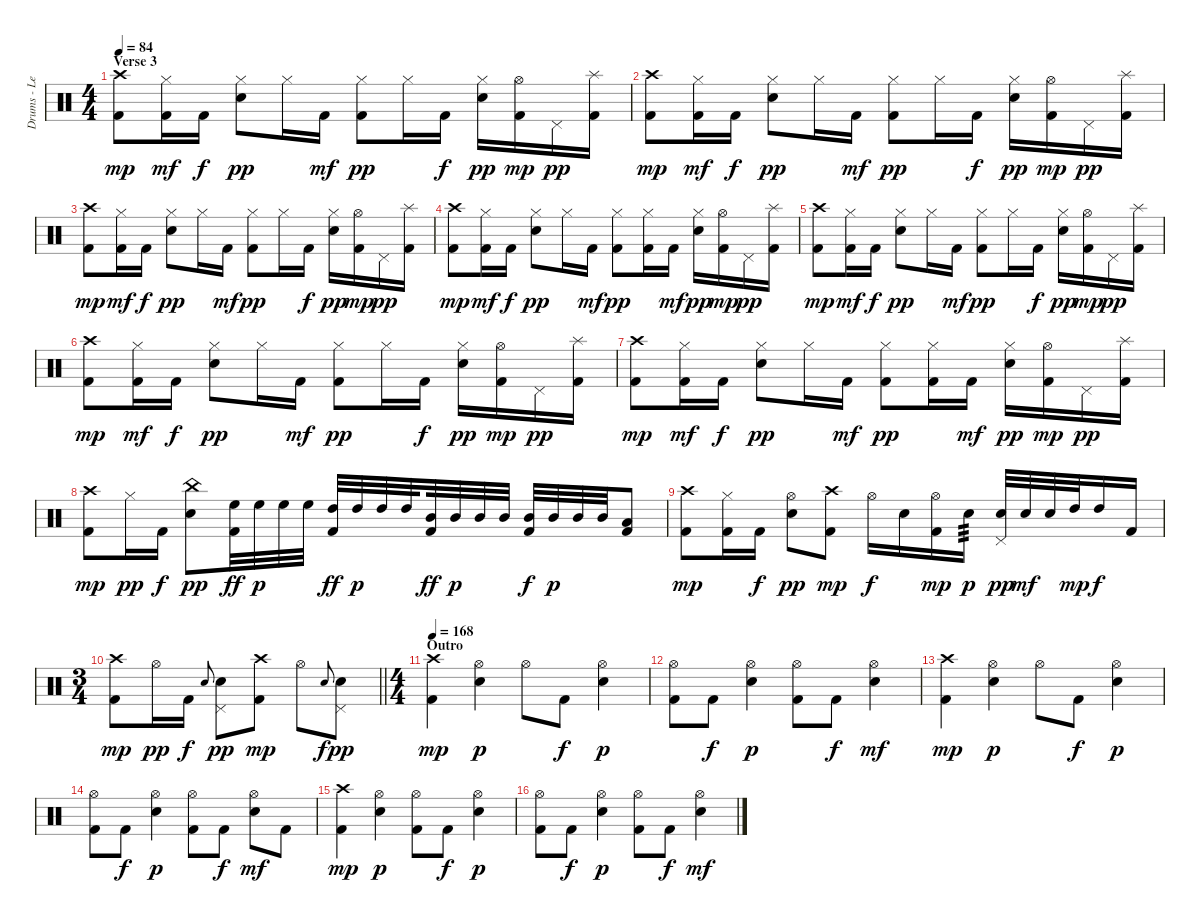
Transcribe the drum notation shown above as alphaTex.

\track ("Drums - Les Binks" "Drums - Le") {instrument percussion}
\staff {score}
\articulation defaults
\ts (4 4)
\section ("" "Verse 3")
\tempo 84
\clef neutral
\ks c
("Kick (hit) 2" "Crash high (hit)").8{dy mp} ("Hi-Hat (closed)" "Kick (hit) 2").16{dy mf} "Kick (hit) 2".16{dy f} ("Electric Snare (hit)" "Hi-Hat (closed)").8{dy pp} "Hi-Hat (closed)".16 "Kick (hit) 2".16{dy mf} ("Kick (hit) 2" "Hi-Hat (closed)").8{dy pp} "Hi-Hat (closed)".16 "Kick (hit) 2".16{dy f} ("Electric Snare (hit)" "Hi-Hat (closed)").16{dy pp} ("Kick (hit) 2" "Hi-Hat (open)").16{dy mp} "Pedal Hi-Hat (hit)".16{dy pp} ("Kick (hit) 2" "Splash (hit)").16 |
("Kick (hit) 2" "Crash high (hit)").8{dy mp} ("Hi-Hat (closed)" "Kick (hit) 2").16{dy mf} "Kick (hit) 2".16{dy f} ("Electric Snare (hit)" "Hi-Hat (closed)").8{dy pp} "Hi-Hat (closed)".16 "Kick (hit) 2".16{dy mf} ("Kick (hit) 2" "Hi-Hat (closed)").8{dy pp} "Hi-Hat (closed)".16 "Kick (hit) 2".16{dy f} ("Electric Snare (hit)" "Hi-Hat (closed)").16{dy pp} ("Kick (hit) 2" "Hi-Hat (open)").16{dy mp} "Pedal Hi-Hat (hit)".16{dy pp} ("Kick (hit) 2" "Splash (hit)").16 |
("Kick (hit) 2" "Crash high (hit)").8{dy mp} ("Hi-Hat (closed)" "Kick (hit) 2").16{dy mf} "Kick (hit) 2".16{dy f} ("Electric Snare (hit)" "Hi-Hat (closed)").8{dy pp} "Hi-Hat (closed)".16 "Kick (hit) 2".16{dy mf} ("Kick (hit) 2" "Hi-Hat (closed)").8{dy pp} "Hi-Hat (closed)".16 "Kick (hit) 2".16{dy f} ("Electric Snare (hit)" "Hi-Hat (closed)").16{dy pp} ("Kick (hit) 2" "Hi-Hat (open)").16{dy mp} "Pedal Hi-Hat (hit)".16{dy pp} ("Kick (hit) 2" "Splash (hit)").16 |
("Kick (hit) 2" "Crash high (hit)").8{dy mp} ("Hi-Hat (closed)" "Kick (hit) 2").16{dy mf} "Kick (hit) 2".16{dy f} ("Electric Snare (hit)" "Hi-Hat (closed)").8{dy pp} "Hi-Hat (closed)".16 "Kick (hit) 2".16{dy mf} ("Kick (hit) 2" "Hi-Hat (closed)").8{dy pp} ("Hi-Hat (closed)" "Kick (hit) 2").16 "Kick (hit) 2".16{dy mf} ("Electric Snare (hit)" "Hi-Hat (closed)").16{dy pp} ("Kick (hit) 2" "Hi-Hat (open)").16{dy mp} "Pedal Hi-Hat (hit)".16{dy pp} ("Kick (hit) 2" "Splash (hit)").16 |
("Kick (hit) 2" "Crash high (hit)").8{dy mp} ("Hi-Hat (closed)" "Kick (hit) 2").16{dy mf} "Kick (hit) 2".16{dy f} ("Electric Snare (hit)" "Hi-Hat (closed)").8{dy pp} "Hi-Hat (closed)".16 "Kick (hit) 2".16{dy mf} ("Kick (hit) 2" "Hi-Hat (closed)").8{dy pp} "Hi-Hat (closed)".16 "Kick (hit) 2".16{dy f} ("Electric Snare (hit)" "Hi-Hat (closed)").16{dy pp} ("Kick (hit) 2" "Hi-Hat (open)").16{dy mp} "Pedal Hi-Hat (hit)".16{dy pp} ("Kick (hit) 2" "Splash (hit)").16 |
("Kick (hit) 2" "Crash high (hit)").8{dy mp} ("Hi-Hat (closed)" "Kick (hit) 2").16{dy mf} "Kick (hit) 2".16{dy f} ("Electric Snare (hit)" "Hi-Hat (closed)").8{dy pp} "Hi-Hat (closed)".16 "Kick (hit) 2".16{dy mf} ("Kick (hit) 2" "Hi-Hat (closed)").8{dy pp} "Hi-Hat (closed)".16 "Kick (hit) 2".16{dy f} ("Electric Snare (hit)" "Hi-Hat (closed)").16{dy pp} ("Kick (hit) 2" "Hi-Hat (open)").16{dy mp} "Pedal Hi-Hat (hit)".16{dy pp} ("Kick (hit) 2" "Splash (hit)").16 |
("Kick (hit) 2" "Crash high (hit)").8{dy mp} ("Hi-Hat (closed)" "Kick (hit) 2").16{dy mf} "Kick (hit) 2".16{dy f} ("Electric Snare (hit)" "Hi-Hat (closed)").8{dy pp} "Hi-Hat (closed)".16 "Kick (hit) 2".16{dy mf} ("Kick (hit) 2" "Hi-Hat (closed)").8{dy pp} ("Hi-Hat (closed)" "Kick (hit) 2").16 "Kick (hit) 2".16{dy mf} ("Electric Snare (hit)" "Hi-Hat (closed)").16{dy pp} ("Kick (hit) 2" "Hi-Hat (open)").16{dy mp} "Pedal Hi-Hat (hit)".16{dy pp} ("Kick (hit) 2" "Splash (hit)").16 |
("Kick (hit) 2" "Crash high (hit)").8{dy mp} "Hi-Hat (closed)".16{dy pp} "Kick (hit) 2".16{dy f} ("Electric Snare (hit)" "China (hit)").8{dy pp} ("High Floor Tom (hit)" "Kick (hit) 2").32{dy ff} "High Floor Tom (hit)".32{dy p} "High Floor Tom (hit)".32 "High Floor Tom (hit)".32 ("High Tom (hit)" "Kick (hit) 2").32{dy ff} "High Tom (hit)".32{dy p} "High Tom (hit)".32 "High Tom (hit)".32{beam splitsecondary} ("Mid Tom (hit)" "Kick (hit) 2").32{dy ff} "Mid Tom (hit)".32{dy p} "Mid Tom (hit)".32 "Mid Tom (hit)".32 ("Mid Tom (hit)" "Kick (hit) 2").32{dy f} "Mid Tom (hit)".32{dy p} "Mid Tom (hit)".32 "Mid Tom (hit)".32 ("Low Tom (hit)" "Kick (hit) 2").8 |
("Kick (hit) 2" "Crash high (hit)").8{dy mp} ("Hi-Hat (closed)" "Kick (hit) 2").16 "Kick (hit) 2".16{dy f} ("Electric Snare (hit)" "Hi-Hat (open)").8{dy pp} ("Kick (hit) 2" "Crash high (hit)").8{dy mp} "Hi-Hat (open)".16{dy f} "Electric Snare (hit)".16 ("Kick (hit) 2" "Hi-Hat (open)").16{dy mp} "Electric Snare (hit)".16{tp 3 dy p} ("Electric Snare (hit)" "Pedal Hi-Hat (hit)").32{dy pp} "Electric Snare (hit)".32{dy mf} "Electric Snare (hit)".32 "High Tom (hit)".32{dy mp beam splitsecondary} "High Tom (hit)".16{dy f} "Kick (hit) 2".16 |
\ts (3 4)
\barLineRight lightlight
("Kick (hit) 2" "Crash high (hit)").8{dy mp} "Hi-Hat (open)".16{dy pp} "Kick (hit) 2".16{dy f} "Electric Snare (hit)".8{gr onbeat} ("Electric Snare (hit)" "Pedal Hi-Hat (hit)").8{dy pp} ("Kick (hit) 2" "Crash high (hit)").8{dy mp} "Hi-Hat (open)".8 "Electric Snare (hit)".8{gr onbeat dy f} ("Electric Snare (hit)" "Pedal Hi-Hat (hit)").8{dy pp} |
\ts (4 4)
\section ("" "Outro")
\tempo 168
("Kick (hit) 2" "Crash high (hit)").4{dy mp} ("Electric Snare (hit)" "Hi-Hat (open)").4{dy p} "Hi-Hat (open)".8 "Kick (hit) 2".8{dy f} ("Electric Snare (hit)" "Hi-Hat (open)").4{dy p} |
("Kick (hit) 2" "Hi-Hat (open)").8 "Kick (hit) 2".8{dy f} ("Electric Snare (hit)" "Hi-Hat (open)").4{dy p} ("Kick (hit) 2" "Hi-Hat (open)").8 "Kick (hit) 2".8{dy f} ("Electric Snare (hit)" "Hi-Hat (open)").4{dy mf} |
("Kick (hit) 2" "Crash high (hit)").4{dy mp} ("Electric Snare (hit)" "Hi-Hat (open)").4{dy p} "Hi-Hat (open)".8 "Kick (hit) 2".8{dy f} ("Electric Snare (hit)" "Hi-Hat (open)").4{dy p} |
("Kick (hit) 2" "Hi-Hat (open)").8 "Kick (hit) 2".8{dy f} ("Electric Snare (hit)" "Hi-Hat (open)").4{dy p} ("Kick (hit) 2" "Hi-Hat (open)").8 "Kick (hit) 2".8{dy f} ("Electric Snare (hit)" "Hi-Hat (open)").8{dy mf} "Kick (hit) 2".8 |
("Kick (hit) 2" "Crash high (hit)").4{dy mp} ("Electric Snare (hit)" "Hi-Hat (open)").4{dy p} ("Kick (hit) 2" "Hi-Hat (open)").8 "Kick (hit) 2".8{dy f} ("Electric Snare (hit)" "Hi-Hat (open)").4{dy p} |
("Kick (hit) 2" "Hi-Hat (open)").8 "Kick (hit) 2".8{dy f} ("Electric Snare (hit)" "Hi-Hat (open)").4{dy p} ("Kick (hit) 2" "Hi-Hat (open)").8 "Kick (hit) 2".8{dy f} ("Electric Snare (hit)" "Hi-Hat (open)").4{dy mf}
